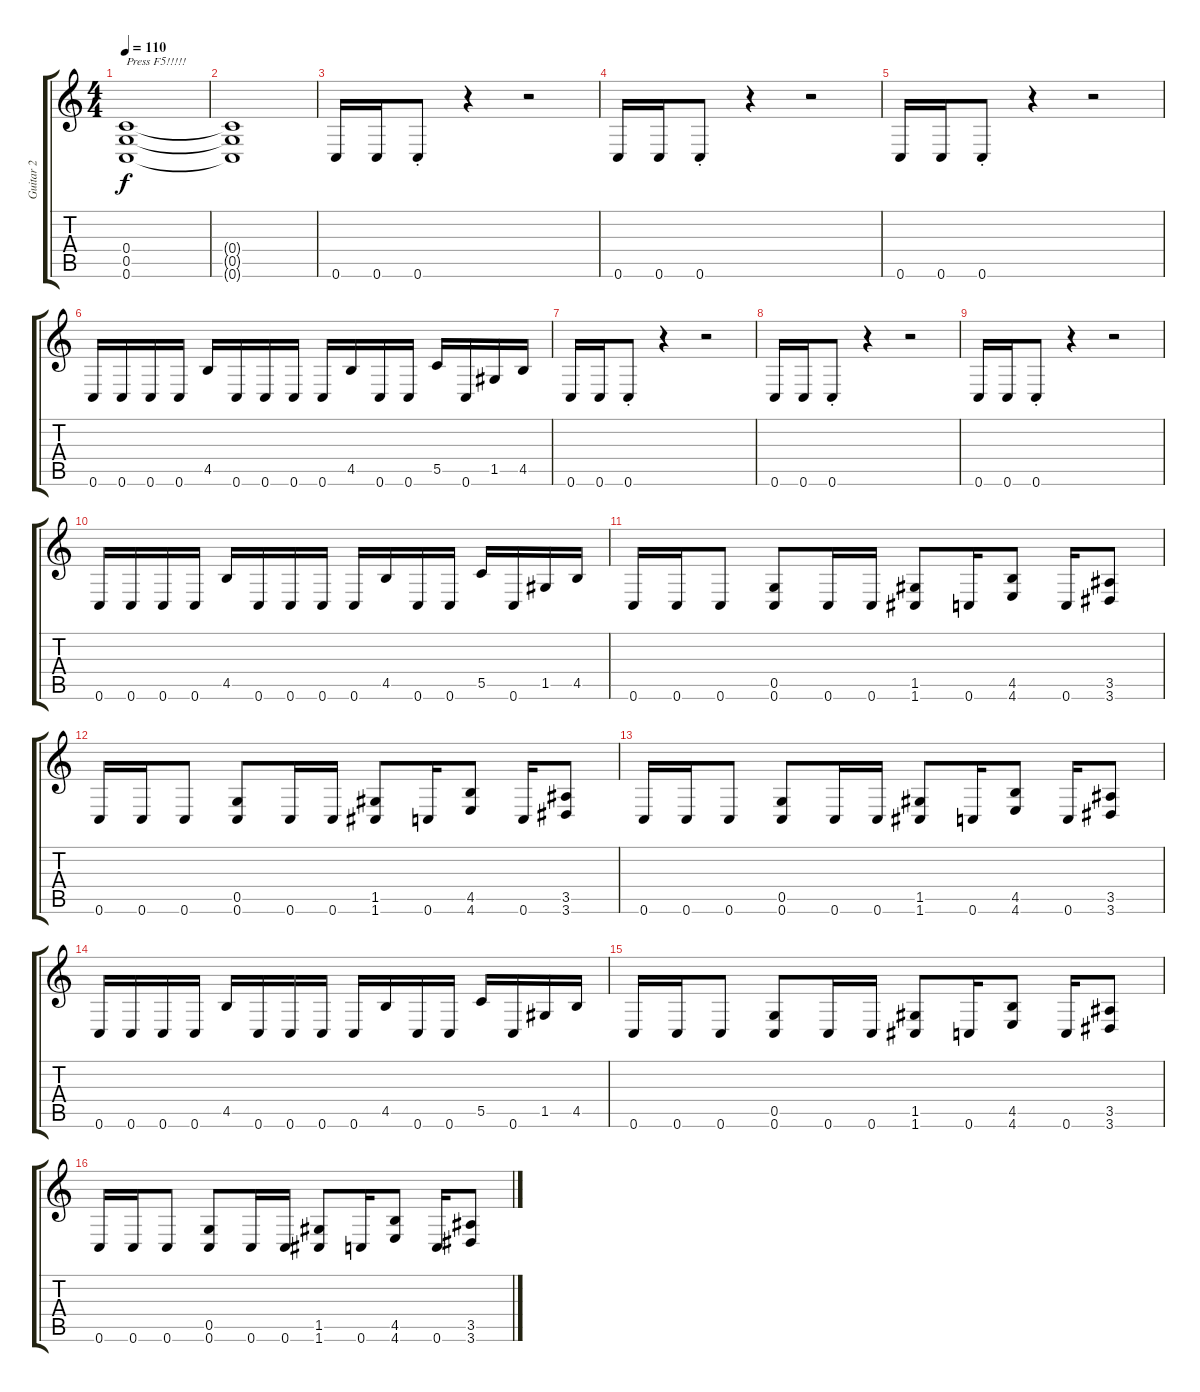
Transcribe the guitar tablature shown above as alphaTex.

\track ("Guitar 2" "Guitar 2") {instrument distortionguitar}
\staff {score tabs}
\tuning (D4 A3 F3 C3 G2 C2) {hide}
\ts (4 4)
\tempo 110
\clef g2
\ks c
(0.4 0.5 0.6).1{txt "Press F5!!!!!" dy f instrument distortionguitar} |
(0.4{t} 0.5{t} 0.6{t}).1 |
0.6.16 0.6.16 0.6{st}.8 r.4 r.2 |
0.6.16 0.6.16 0.6{st}.8 r.4 r.2 |
0.6.16 0.6.16 0.6{st}.8 r.4 r.2 |
0.6.16 0.6.16 0.6.16 0.6.16 4.5.16 0.6.16 0.6.16 0.6.16 0.6.16 4.5.16 0.6.16 0.6.16 5.5.16 0.6.16 1.5.16 4.5.16 |
0.6.16 0.6.16 0.6{st}.8 r.4 r.2 |
0.6.16 0.6.16 0.6{st}.8 r.4 r.2 |
0.6.16 0.6.16 0.6{st}.8 r.4 r.2 |
0.6.16 0.6.16 0.6.16 0.6.16 4.5.16 0.6.16 0.6.16 0.6.16 0.6.16 4.5.16 0.6.16 0.6.16 5.5.16 0.6.16 1.5.16 4.5.16 |
0.6.16 0.6.16 0.6.8 (0.5 0.6).8 0.6.16 0.6.16 (1.5 1.6).8 0.6.16 (4.5 4.6).8 0.6.16 (3.5 3.6).8 |
0.6.16 0.6.16 0.6.8 (0.5 0.6).8 0.6.16 0.6.16 (1.5 1.6).8 0.6.16 (4.5 4.6).8 0.6.16 (3.5 3.6).8 |
0.6.16 0.6.16 0.6.8 (0.5 0.6).8 0.6.16 0.6.16 (1.5 1.6).8 0.6.16 (4.5 4.6).8 0.6.16 (3.5 3.6).8 |
0.6.16 0.6.16 0.6.16 0.6.16 4.5.16 0.6.16 0.6.16 0.6.16 0.6.16 4.5.16 0.6.16 0.6.16 5.5.16 0.6.16 1.5.16 4.5.16 |
0.6.16 0.6.16 0.6.8 (0.5 0.6).8 0.6.16 0.6.16 (1.5 1.6).8 0.6.16 (4.5 4.6).8 0.6.16 (3.5 3.6).8 |
0.6.16 0.6.16 0.6.8 (0.5 0.6).8 0.6.16 0.6.16 (1.5 1.6).8 0.6.16 (4.5 4.6).8 0.6.16 (3.5 3.6).8
